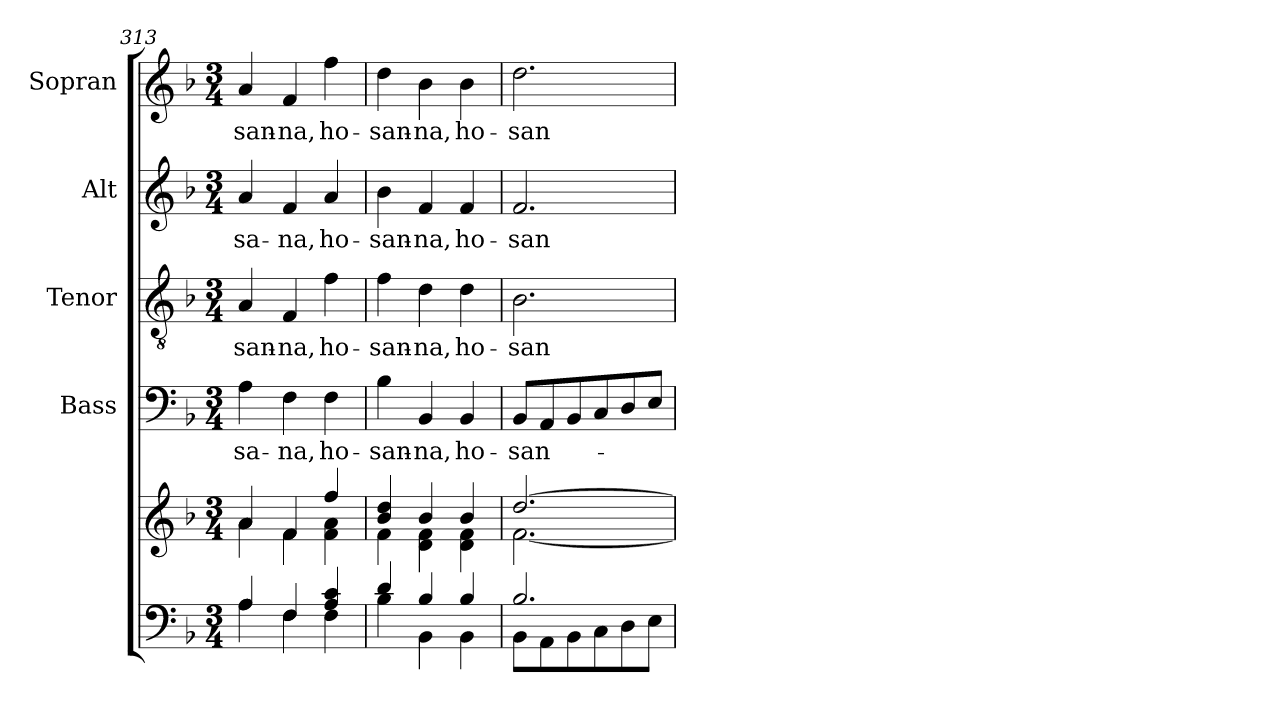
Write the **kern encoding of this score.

**kern	**kern	**kern	**text	**kern	**text	**kern	**text	**kern	**text
*part5	*part5	*part4	*part4	*part3	*part3	*part2	*part2	*part1	*part1
*staff6	*staff5	*staff4	*staff4	*staff3	*staff3	*staff2	*staff2	*staff1	*staff1
*	*	*I"Bass	*	*I"Tenor	*	*I"Alt	*	*I"Sopran	*
*	*	*I'B.	*	*I'T.	*	*I'A.	*	*I'S.	*
*clefF4	*clefG2	*clefF4	*	*clefGv2	*	*clefG2	*	*clefG2	*
*k[b-]	*k[b-]	*k[b-]	*	*k[b-]	*	*k[b-]	*	*k[b-]	*
*F:	*F:	*F:	*	*F:	*	*F:	*	*F:	*
*M3/4	*M3/4	*M3/4	*	*M3/4	*	*M3/4	*	*M3/4	*
=313	=313	=313	=313	=313	=313	=313	=313	=313	=313
*^	*^	*	*	*	*	*	*	*	*
!	!	!	!	!	!LO:LY:b	!	!LO:LY:b	!	!LO:LY:b	!	!LO:LY:b
4A/	4A\	4a/	4a\	4A\	-sa-	4A/	-san-	4a/	-sa-	4a/	-san-
!	!	!	!	!	!LO:LY:b	!	!LO:LY:b	!	!LO:LY:b	!	!LO:LY:b
4F/	4F\	4f/	4f\	4F\	-na,	4F/	-na,	4f/	-na,	4f/	-na,
!	!	!	!	!	!LO:LY:b	!	!LO:LY:b	!	!LO:LY:b	!	!LO:LY:b
4A/ 4c/	4F\	4ff/	4f\ 4a\	4F\	ho-	4f\	ho-	4a/	ho-	4ff\	ho-
=314	=314	=314	=314	=314	=314	=314	=314	=314	=314	=314	=314
!	!	!	!	!	!LO:LY:b	!	!LO:LY:b	!	!LO:LY:b	!	!LO:LY:b
4d/	4B-\	4b-/ 4dd/	4f\	4B-\	-san-	4f\	-san-	4b-\	-san-	4dd\	-san-
!	!	!	!	!	!LO:LY:b	!	!LO:LY:b	!	!LO:LY:b	!	!LO:LY:b
4B-/	4BB-\	4b-/	4d\ 4f\	4BB-/	-na,	4d\	-na,	4f/	-na,	4b-\	-na,
!	!	!	!	!	!LO:LY:b	!	!LO:LY:b	!	!LO:LY:b	!	!LO:LY:b
4B-/	4BB-\	4b-/	4d\ 4f\	4BB-/	ho-	4d\	ho-	4f/	ho-	4b-\	ho-
=315	=315	=315	=315	=315	=315	=315	=315	=315	=315	=315	=315
!	!	!	!	!	!LO:LY:b	!	!LO:LY:b	!	!LO:LY:b	!	!LO:LY:b
2.B-/	8BB-\L	[>2.dd/	[<2.f\	8BB-/L	-san-	2.B-\	-san-	2.f/	-san-	2.dd\	-san-
.	8AA\	.	.	8AA/	.	.	.	.	.	.	.
.	8BB-\	.	.	8BB-/	.	.	.	.	.	.	.
.	8C\	.	.	8C/	.	.	.	.	.	.	.
.	8D\	.	.	8D/	.	.	.	.	.	.	.
.	8E\J	.	.	8E/J	.	.	.	.	.	.	.
*v	*v	*	*	*	*	*	*	*	*	*	*
*	*v	*v	*	*	*	*	*	*	*	*
=	=	=	=	=	=	=	=	=	=
*-	*-	*-	*-	*-	*-	*-	*-	*-	*-
